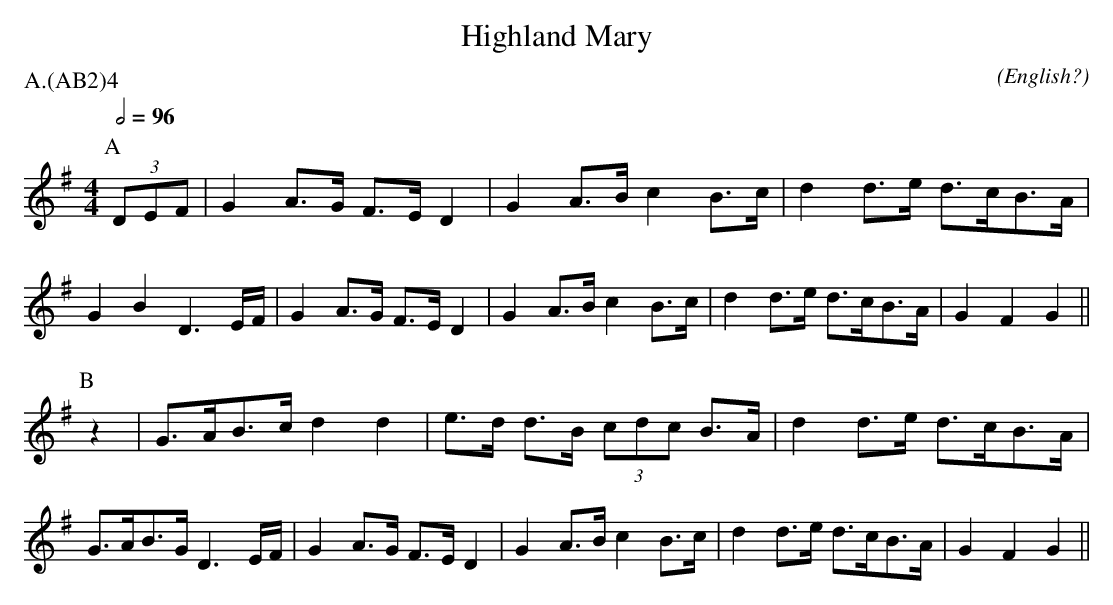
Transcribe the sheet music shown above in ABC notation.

X:1
T:Highland Mary
M:4/4
C:
O:English?
P:A.(AB2)4
K:G
Q:1/2=96
P:A
(3DEF  | G2 A>G F>E D2 | G2   A>B c2    B>c | d2 d>e d>cB>A | G2 B2  D3 \
E/2F/2 | G2 A>G F>E D2 | G2   A>B c2    B>c | d2 d>e d>cB>A | G2 F2  G2 ||
P:B
z2     | G>AB>c d2  d2 | e>d  d>B (3cdc B>A | d2 d>e d>cB>A | G>AB>G D3 \
E/2F/2 | G2 A>G F>E D2 | G2   A>B c2    B>c | d2 d>e d>cB>A | G2 F2  G2 ||
